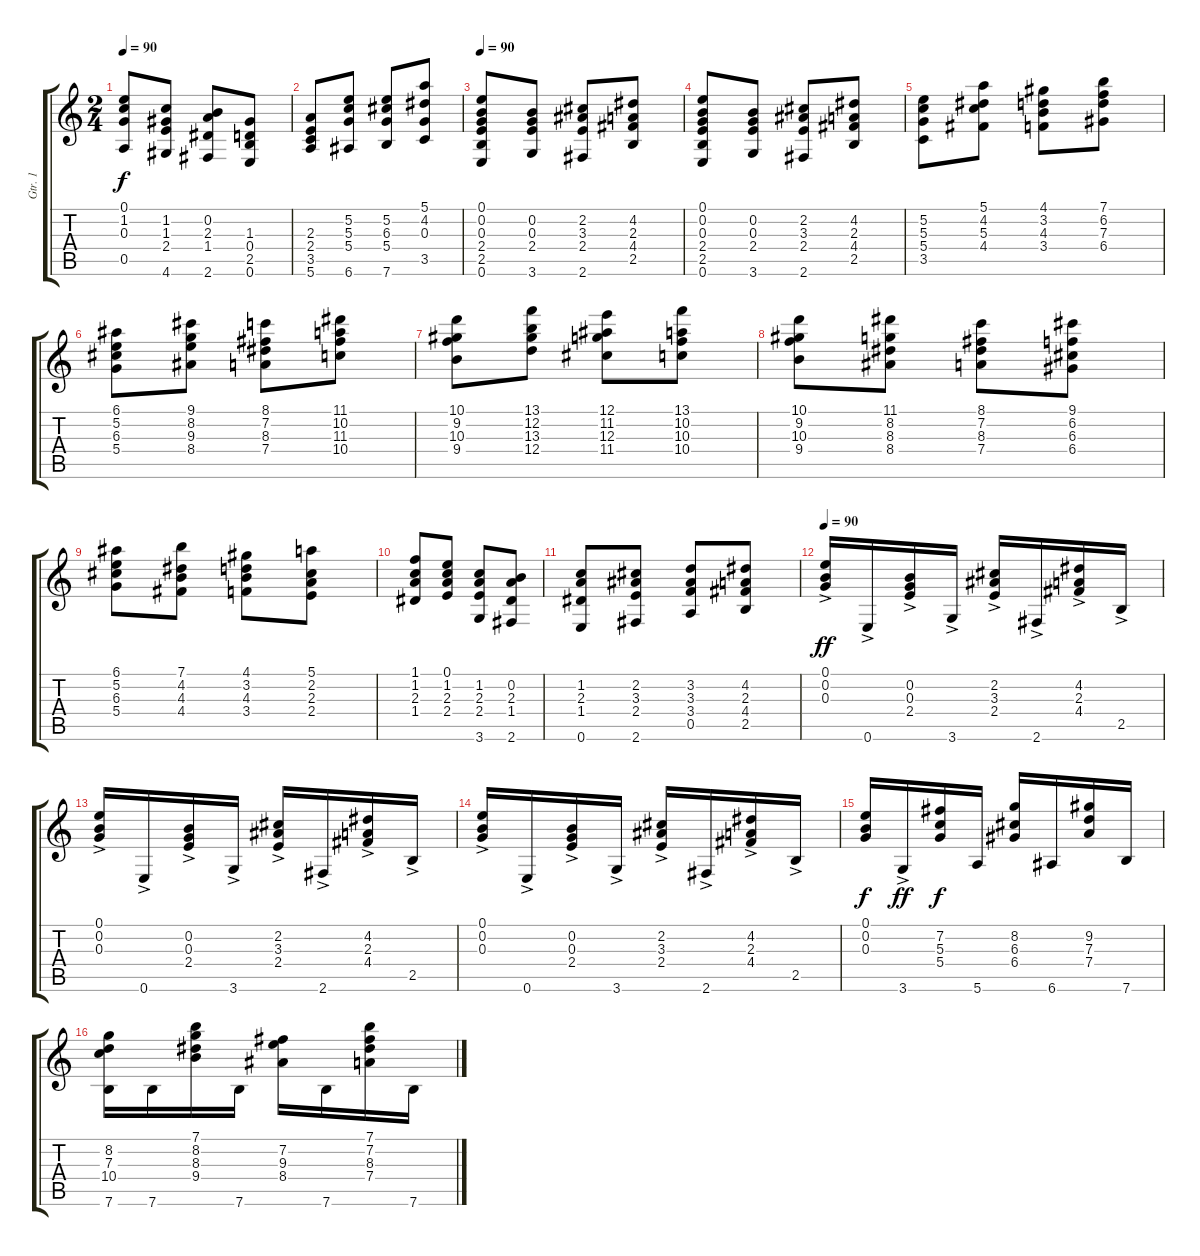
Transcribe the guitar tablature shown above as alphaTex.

\track ("Gtr. 1" "Gtr. 1") {instrument acousticguitarnylon}
\staff {score tabs}
\tuning (E4 B3 G3 D3 A2 E2) {hide}
\ts (2 4)
\tempo 90
\clef g2
\ks c
(0.1 1.2 0.3 0.5).8{dy f} (1.2 1.3 2.4 4.6).8 (0.2 2.3 1.4 2.6).8 (1.3 0.4 2.5 0.6).8 |
(2.3 2.4 3.5 5.6).8 (5.2 5.3 5.4 6.6).8 (5.2 6.3 5.4 7.6).8 (5.1 4.2 0.3 3.5).8 |
\tempo 90
(0.1 0.2 0.3 2.4 2.5 0.6).8 (0.2 0.3 2.4 3.6).8 (2.2 3.3 2.4 2.6).8 (4.2 2.3 4.4 2.5).8 |
(0.1 0.2 0.3 2.4 2.5 0.6).8 (0.2 0.3 2.4 3.6).8 (2.2 3.3 2.4 2.6).8 (4.2 2.3 4.4 2.5).8 |
(5.2 5.3 5.4 3.5).8 (5.1 4.2 5.3 4.4).8 (4.1 3.2 4.3 3.4).8 (7.1 6.2 7.3 6.4).8 |
(6.1 5.2 6.3 5.4).8 (9.1 8.2 9.3 8.4).8 (8.1 7.2 8.3 7.4).8 (11.1 10.2 11.3 10.4).8 |
(10.1 9.2 10.3 9.4).8 (13.1 12.2 13.3 12.4).8 (12.1 11.2 12.3 11.4).8 (13.1 10.2 10.3 10.4).8 |
(10.1 9.2 10.3 9.4).8 (11.1 8.2 8.3 8.4).8 (8.1 7.2 8.3 7.4).8 (9.1 6.2 6.3 6.4).8 |
(6.1 5.2 6.3 5.4).8 (7.1 4.2 4.3 4.4).8 (4.1 3.2 4.3 3.4).8 (5.1 2.2 2.3 2.4).8 |
(1.1 1.2 2.3 1.4).8 (0.1 1.2 2.3 2.4).8 (1.2 2.3 2.4 3.6).8 (0.2 2.3 1.4 2.6).8 |
(1.2 2.3 1.4 0.6).8 (2.2 3.3 2.4 2.6).8 (3.2 3.3 3.4 0.5).8 (4.2 2.3 4.4 2.5).8 |
\tempo 90
(0.1{ac} 0.2{ac} 0.3{ac}).16{dy ff} 0.6{ac}.16 (0.2{ac} 0.3{ac} 2.4{ac}).16 3.6{ac}.16 (2.2{ac} 3.3{ac} 2.4{ac}).16 2.6{ac}.16 (4.2{ac} 2.3{ac} 4.4{ac}).16 2.5{ac}.16 |
(0.1{ac} 0.2{ac} 0.3{ac}).16 0.6{ac}.16 (0.2{ac} 0.3{ac} 2.4{ac}).16 3.6{ac}.16 (2.2{ac} 3.3{ac} 2.4{ac}).16 2.6{ac}.16 (4.2{ac} 2.3{ac} 4.4{ac}).16 2.5{ac}.16 |
(0.1{ac} 0.2{ac} 0.3{ac}).16 0.6{ac}.16 (0.2{ac} 0.3{ac} 2.4{ac}).16 3.6{ac}.16 (2.2{ac} 3.3{ac} 2.4{ac}).16 2.6{ac}.16 (4.2{ac} 2.3{ac} 4.4{ac}).16 2.5{ac}.16 |
(0.1 0.2 0.3).16{dy f} 3.6{ac}.16{dy ff} (7.2 5.3 5.4).16{dy f} 5.6.16 (8.2 6.3 6.4).16 6.6.16 (9.2 7.3 7.4).16 7.6.16 |
(8.2 7.3 10.4 7.6).16 7.6.16 (7.1 8.2 8.3 9.4).16 7.6.16 (7.2 9.3 8.4).16 7.6.16 (7.1 7.2 8.3 7.4).16 7.6.16
